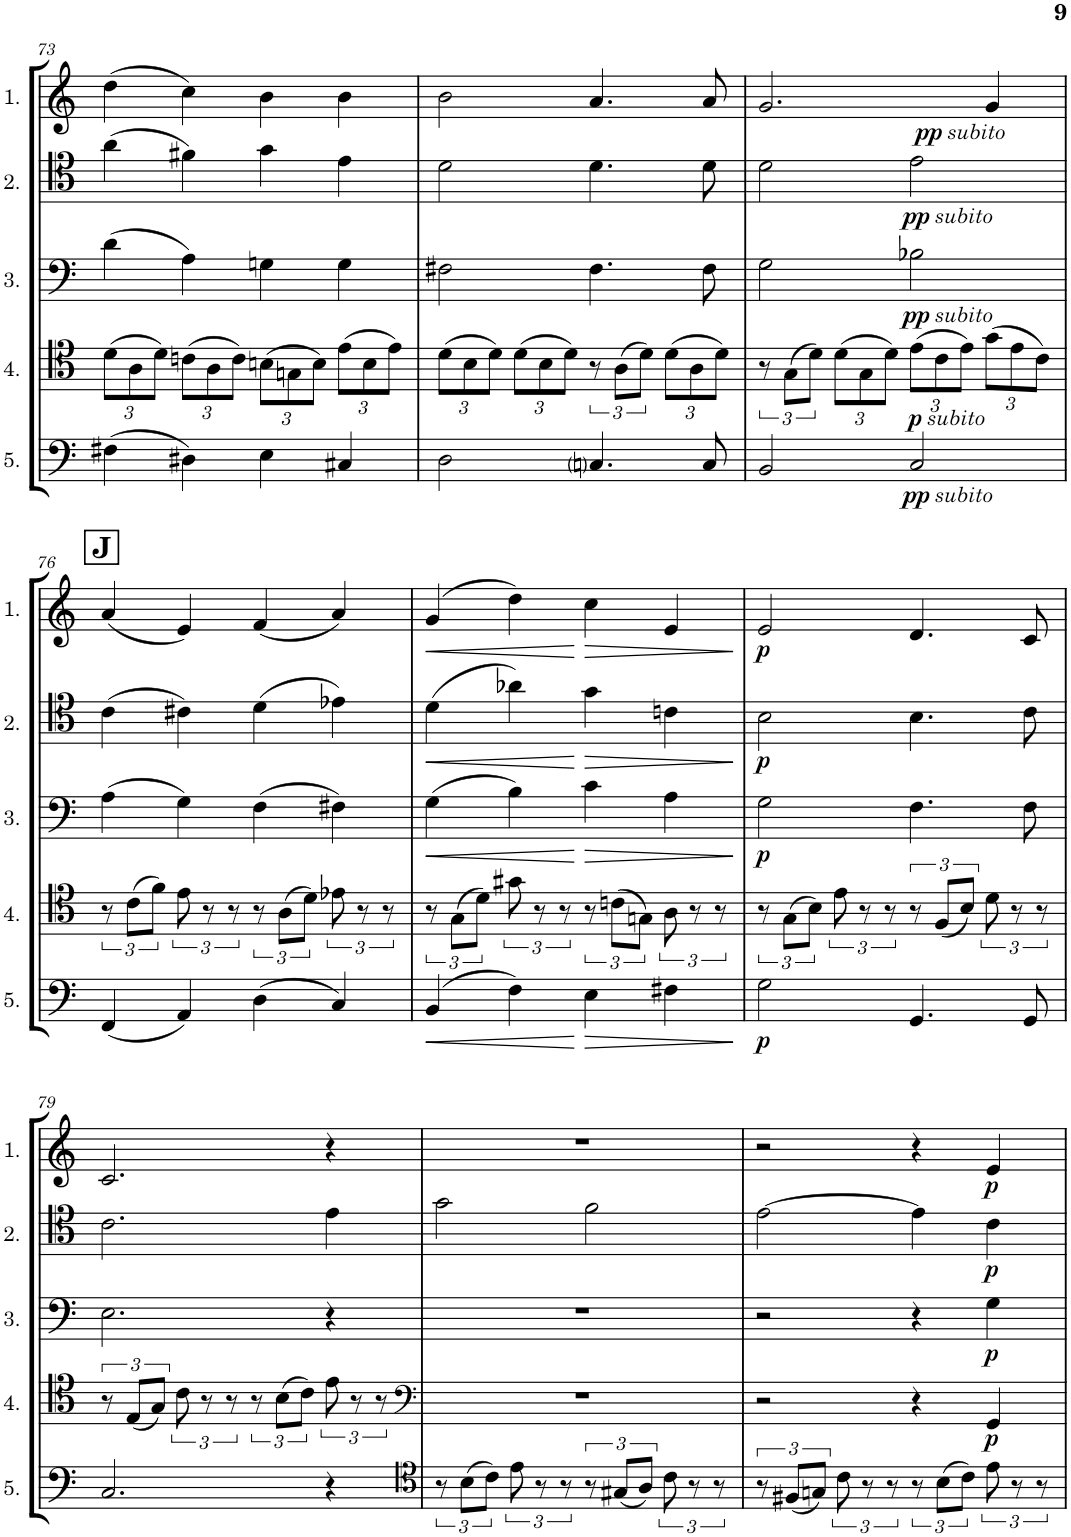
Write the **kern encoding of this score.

**kern	**dynam	**kern	**dynam	**kern	**dynam	**kern	**dynam	**kern	**dynam
*part5	*part5	*part4	*part4	*part3	*part3	*part2	*part2	*part1	*part1
*staff5	*staff5	*staff4	*staff4	*staff3	*staff3	*staff2	*staff2	*staff1	*staff1
*I"Cello 5	*	*I"Cello 4	*	*I"Cello 3	*	*I"Cello 2	*	*I"Cello 1	*
!!LO:PB:g=z
*clefF4	*	*clefC4	*	*clefF4	*	*clefC4	*	*clefG2	*
*k[]	*	*k[]	*	*k[]	*	*k[]	*	*k[]	*
*M4/4	*	*M4/4	*	*M4/4	*	*M4/4	*	*M4/4	*
*met(c)	*	*met(c)	*	*met(c)	*	*met(c)	*	*met(c)	*
*	*	*Xbrackettup	*	*	*	*	*	*	*
=73	=73	=73	=73	=73	=73	=73	=73	=73	=73
(4F#X\	.	(12d\L	.	(4d\	.	(4a\	.	(4dd\	.
.	.	12A\	.	.	.	.	.	.	.
.	.	12d\J)	.	.	.	.	.	.	.
4D#X\)	.	(12cn\L	.	4A\)	.	4f#X\)	.	4cc\)	.
.	.	12A\	.	.	.	.	.	.	.
.	.	12c\J)	.	.	.	.	.	.	.
4E\	.	(12Bn\L	.	4Gn\	.	4g\	.	4b\	.
.	.	12Gn\	.	.	.	.	.	.	.
.	.	12B\J)	.	.	.	.	.	.	.
4C#X/	.	(12e\L	.	4G\	.	4e\	.	4b\	.
.	.	12B\	.	.	.	.	.	.	.
.	.	12e\J)	.	.	.	.	.	.	.
=74	=74	=74	=74	=74	=74	=74	=74	=74	=74
2D\	.	(12d\L	.	2F#X\	.	2d\	.	2b\	.
.	.	12B\	.	.	.	.	.	.	.
.	.	12d\J)	.	.	.	.	.	.	.
.	.	(12d\L	.	.	.	.	.	.	.
.	.	12B\	.	.	.	.	.	.	.
.	.	12d\J)	.	.	.	.	.	.	.
*	*	*brackettup	*	*	*	*	*	*	*
4.Cni/	.	12r	.	4.F#\	.	4.d\	.	4.a/	.
.	.	(12A\L	.	.	.	.	.	.	.
.	.	12d\J)	.	.	.	.	.	.	.
*	*	*Xbrackettup	*	*	*	*	*	*	*
.	.	(12d\L	.	.	.	.	.	.	.
.	.	12A\	.	.	.	.	.	.	.
8C/	.	.	.	8F#\	.	8d\	.	8a/	.
.	.	12d\J)	.	.	.	.	.	.	.
=75	=75	=75	=75	=75	=75	=75	=75	=75	=75
*	*	*brackettup	*	*	*	*	*	*	*
2BB/	.	12r	.	2G\	.	2d\	.	2.g/	.
.	.	(12G\L	.	.	.	.	.	.	.
.	.	12d\J)	.	.	.	.	.	.	.
*	*	*Xbrackettup	*	*	*	*	*	*	*
.	.	(12d\L	.	.	.	.	.	.	.
.	.	12G\	.	.	.	.	.	.	.
.	.	12d\J)	.	.	.	.	.	.	.
!	!LO:DY:b	!	!	!	!	!	!	!	!
!	!LO:DY:n=1:b	!	!LO:DY:b	!	!	!	!	!	!
!	!	!	!LO:DY:n=1:b	!	!LO:DY:b	!	!	!	!
!	!	!	!	!	!LO:DY:n=1:b	!	!LO:DY:b	!	!
!	!	!	!	!	!	!	!LO:DY:n=1:b	!	!
2C/	pp other-dynamics	(12e\L	p other-dynamics	2B-X\	pp other-dynamics	2e\	pp other-dynamics	.	.
.	.	12c\	.	.	.	.	.	.	.
.	.	12e\J)	.	.	.	.	.	.	.
!	!	!	!	!	!	!	!	!	!LO:DY:b
!	!	!	!	!	!	!	!	!	!LO:DY:n=1:b
.	.	(12g\L	.	.	.	.	.	4g/	pp other-dynamics
.	.	12e\	.	.	.	.	.	.	.
.	.	12c\J)	.	.	.	.	.	.	.
!!LO:LB:g=z
!!LO:REH:place=s1:a:B:cj:fs=14:t=J
=76	=76	=76	=76	=76	=76	=76	=76	=76	=76
*	*	*brackettup	*	*	*	*	*	*	*
(4FF/	.	12r	.	(4A\	.	(4c\	.	(4a/	.
.	.	(12c\L	.	.	.	.	.	.	.
.	.	12f\J)	.	.	.	.	.	.	.
4AA/)	.	12e\	.	4G\)	.	4c#X\)	.	4e/)	.
.	.	4r	.	.	.	.	.	.	.
(4D\	.	.	.	(4F\	.	(4d\	.	(4f/	.
.	.	(12A\L	.	.	.	.	.	.	.
.	.	12d\J)	.	.	.	.	.	.	.
4C/)	.	12e-X\	.	4F#X\)	.	4e-X\)	.	4a/)	.
.	.	12r	.	.	.	.	.	.	.
.	.	12r	.	.	.	.	.	.	.
=77	=77	=77	=77	=77	=77	=77	=77	=77	=77
!	!LO:HP:b	!	!	!	!LO:HP:b	!	!LO:HP:b	!	!LO:HP:b
(4BB/	<	12r	.	(4G\	<	(4d\	<	(4g/	<
.	.	(12G\L	.	.	.	.	.	.	.
.	.	12d\J)	.	.	.	.	.	.	.
4F\)	.	12g#X\	.	4B\)	.	4a-X\)	.	4dd\)	.
.	.	4r	.	.	.	.	.	.	.
!	!LO:HP:n=1:b	!	!	!	!LO:HP:n=1:b	!	!LO:HP:n=1:b	!	!LO:HP:n=1:b
4E\	[ >	.	.	4c\	[ >	4g\	[ >	4cc\	[ >
.	.	(12cn\L	.	.	.	.	.	.	.
.	.	12Gn\J)	.	.	.	.	.	.	.
4F#X\	.	12A\	.	4A\	.	4cn\	.	4e/	.
.	.	12r	.	.	.	.	.	.	.
.	.	12r	.	.	.	.	.	.	.
.	]	.	.	.	]	.	]	.	]
=78	=78	=78	=78	=78	=78	=78	=78	=78	=78
!	!LO:DY:b	!	!	!	!LO:DY:b	!	!LO:DY:b	!	!LO:DY:b
2G\	p	12r	.	2G\	p	2B\	p	2e/	p
.	.	(12G\L	.	.	.	.	.	.	.
.	.	12B\J)	.	.	.	.	.	.	.
.	.	12e\	.	.	.	.	.	.	.
.	.	4r	.	.	.	.	.	.	.
4.GG/	.	.	.	4.F\	.	4.B\	.	4.d/	.
.	.	(12F/L	.	.	.	.	.	.	.
.	.	12B/J)	.	.	.	.	.	.	.
.	.	12d\	.	.	.	.	.	.	.
.	.	12r	.	.	.	.	.	.	.
8GG/	.	.	.	8F\	.	8c\	.	8c/	.
.	.	12r	.	.	.	.	.	.	.
!!LO:LB:g=z
=79	=79	=79	=79	=79	=79	=79	=79	=79	=79
2.C/	.	12r	.	2.E\	.	2.c\	.	2.c/	.
.	.	(12E/L	.	.	.	.	.	.	.
.	.	12G/J)	.	.	.	.	.	.	.
.	.	12c\	.	.	.	.	.	.	.
.	.	4r	.	.	.	.	.	.	.
.	.	(12B\L	.	.	.	.	.	.	.
.	.	12c\J)	.	.	.	.	.	.	.
4r	.	12e\	.	4r	.	4e\	.	4r	.
.	.	12r	.	.	.	.	.	.	.
.	.	12r	.	.	.	.	.	.	.
=80	=80	=80	=80	=80	=80	=80	=80	=80	=80
*clefC4	*	*clefF4	*	*	*	*	*	*	*
12r	.	1r	.	1r	.	2g\	.	1r	.
(12B\L	.	.	.	.	.	.	.	.	.
12c\J)	.	.	.	.	.	.	.	.	.
12e\	.	.	.	.	.	.	.	.	.
4r	.	.	.	.	.	.	.	.	.
.	.	.	.	.	.	2f\	.	.	.
(12G#X/L	.	.	.	.	.	.	.	.	.
12A/J)	.	.	.	.	.	.	.	.	.
12c\	.	.	.	.	.	.	.	.	.
12r	.	.	.	.	.	.	.	.	.
12r	.	.	.	.	.	.	.	.	.
=81	=81	=81	=81	=81	=81	=81	=81	=81	=81
12r	.	2r	.	2r	.	[2e\	.	2r	.
(12F#X/L	.	.	.	.	.	.	.	.	.
12Gn/J)	.	.	.	.	.	.	.	.	.
12c\	.	.	.	.	.	.	.	.	.
4r	.	.	.	.	.	.	.	.	.
.	.	4r	.	4r	.	4e\]	.	4r	.
(12B\L	.	.	.	.	.	.	.	.	.
12c\J)	.	.	.	.	.	.	.	.	.
!	!	!	!LO:DY:b	!	!LO:DY:b	!	!LO:DY:b	!	!LO:DY:b
12e\	.	4GG/	p	4G\	p	4c\	p	4e/	p
12r	.	.	.	.	.	.	.	.	.
12r	.	.	.	.	.	.	.	.	.
=	=	=	=	=	=	=	=	=	=
*-	*-	*-	*-	*-	*-	*-	*-	*-	*-
